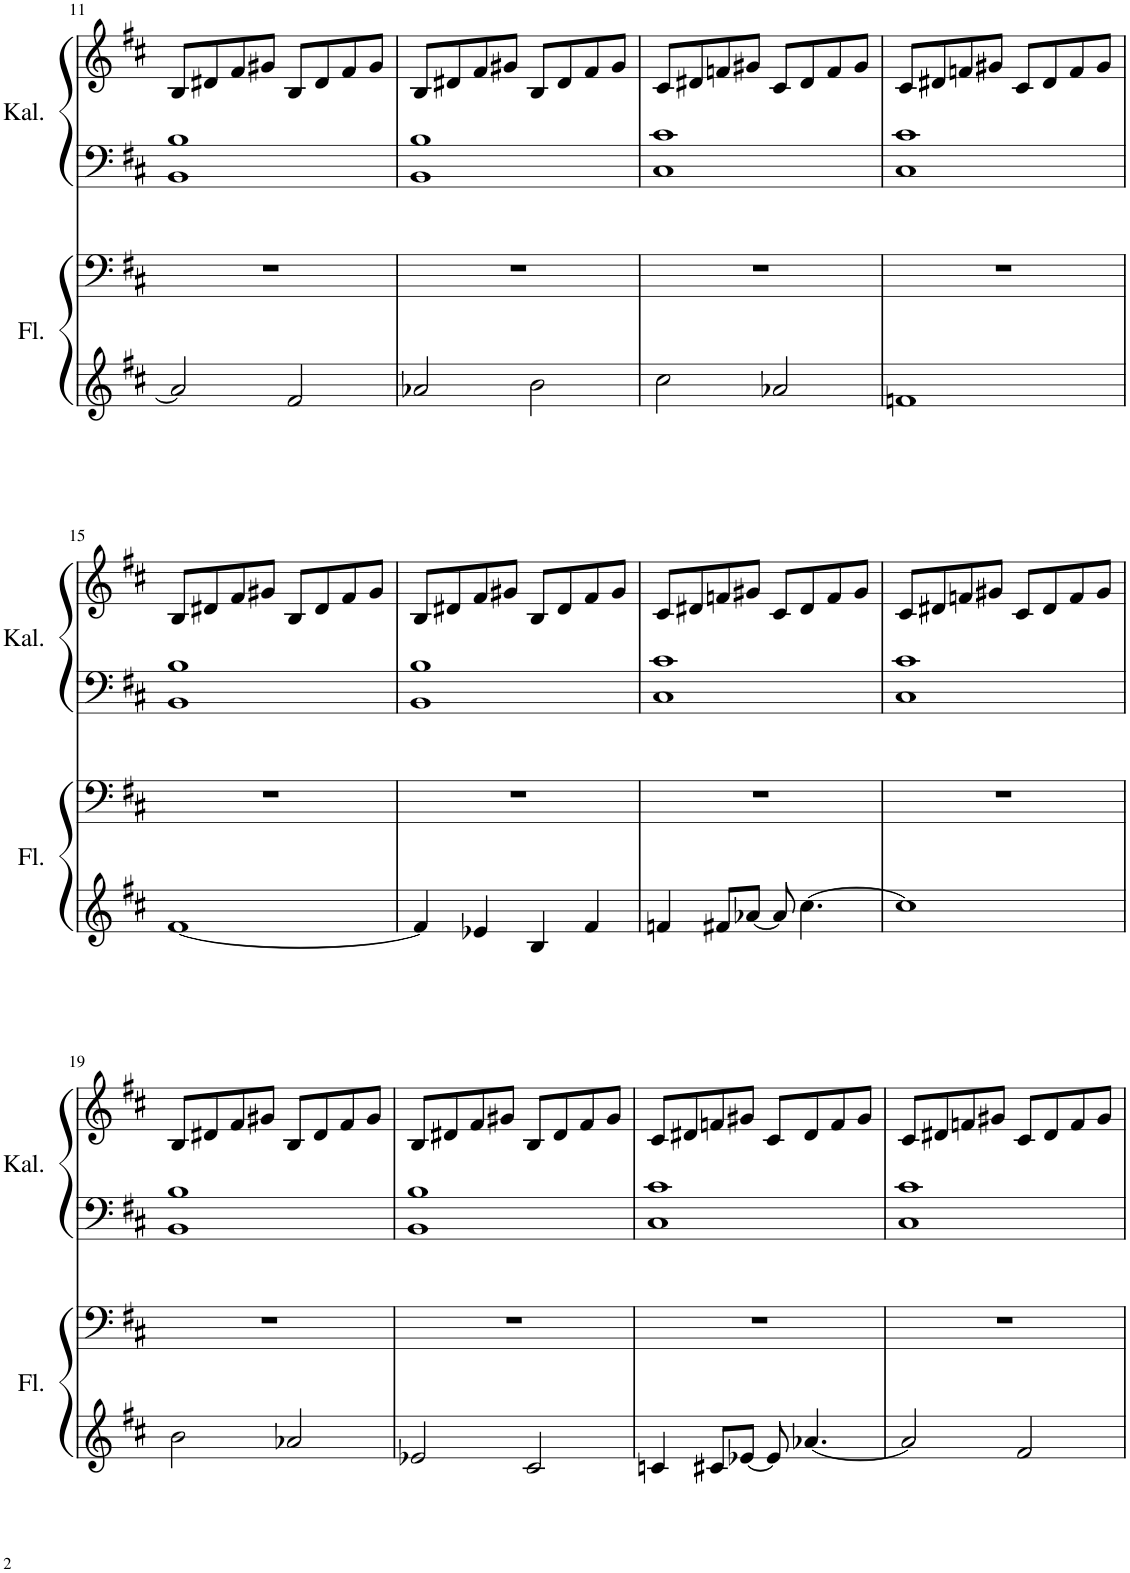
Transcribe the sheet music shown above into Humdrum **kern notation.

**kern	**kern	**kern	**kern
*part2	*part2	*part1	*part1
*staff4	*staff3	*staff2	*staff1
*I"Flute	*	*I"Kalimba	*
*I'Fl.	*	*I'Kal.	*
!!LO:PB:g=z
*clefG2	*clefF4	*clefF4	*clefG2
*k[f#c#]	*k[f#c#]	*k[f#c#]	*k[f#c#]
*M4/4	*M4/4	*M4/4	*M4/4
=11	=11	=11	=11
2a-/]	1r	1BB 1B	8B/L
.	.	.	8d#X/
.	.	.	8f#/
.	.	.	8g#X/J
2f#/	.	.	8B/L
.	.	.	8d#/
.	.	.	8f#/
.	.	.	8g#/J
=12	=12	=12	=12
2a-X/	1r	1BB 1B	8B/L
.	.	.	8d#X/
.	.	.	8f#/
.	.	.	8g#X/J
2b\	.	.	8B/L
.	.	.	8d#/
.	.	.	8f#/
.	.	.	8g#/J
=13	=13	=13	=13
2cc#\	1r	1C# 1c#	8c#/L
.	.	.	8d#X/
.	.	.	8fn/
.	.	.	8g#X/J
2a-X/	.	.	8c#/L
.	.	.	8d#/
.	.	.	8f/
.	.	.	8g#/J
=14	=14	=14	=14
1fn	1r	1C# 1c#	8c#/L
.	.	.	8d#X/
.	.	.	8fn/
.	.	.	8g#X/J
.	.	.	8c#/L
.	.	.	8d#/
.	.	.	8f/
.	.	.	8g#/J
!!LO:LB:g=z
=15	=15	=15	=15
[1f#	1r	1BB 1B	8B/L
.	.	.	8d#X/
.	.	.	8f#/
.	.	.	8g#X/J
.	.	.	8B/L
.	.	.	8d#/
.	.	.	8f#/
.	.	.	8g#/J
=16	=16	=16	=16
4f#/]	1r	1BB 1B	8B/L
.	.	.	8d#X/
4e-X/	.	.	8f#/
.	.	.	8g#X/J
4B/	.	.	8B/L
.	.	.	8d#/
4f#/	.	.	8f#/
.	.	.	8g#/J
=17	=17	=17	=17
4fn/	1r	1C# 1c#	8c#/L
.	.	.	8d#X/
8f#X/L	.	.	8fn/
[8a-X/J	.	.	8g#X/J
8a-/]	.	.	8c#/L
[4.cc#\	.	.	8d#/
.	.	.	8f/
.	.	.	8g#/J
=18	=18	=18	=18
1cc#]	1r	1C# 1c#	8c#/L
.	.	.	8d#X/
.	.	.	8fn/
.	.	.	8g#X/J
.	.	.	8c#/L
.	.	.	8d#/
.	.	.	8f/
.	.	.	8g#/J
!!LO:LB:g=z
=19	=19	=19	=19
2b\	1r	1BB 1B	8B/L
.	.	.	8d#X/
.	.	.	8f#/
.	.	.	8g#X/J
2a-X/	.	.	8B/L
.	.	.	8d#/
.	.	.	8f#/
.	.	.	8g#/J
=20	=20	=20	=20
2e-X/	1r	1BB 1B	8B/L
.	.	.	8d#X/
.	.	.	8f#/
.	.	.	8g#X/J
2c#/	.	.	8B/L
.	.	.	8d#/
.	.	.	8f#/
.	.	.	8g#/J
=21	=21	=21	=21
4cn/	1r	1C# 1c#	8c#/L
.	.	.	8d#X/
8c#X/L	.	.	8fn/
[8e-X/J	.	.	8g#X/J
8e-/]	.	.	8c#/L
[4.a-X/	.	.	8d#/
.	.	.	8f/
.	.	.	8g#/J
=22	=22	=22	=22
2a-/]	1r	1C# 1c#	8c#/L
.	.	.	8d#X/
.	.	.	8fn/
.	.	.	8g#X/J
2f#/	.	.	8c#/L
.	.	.	8d#/
.	.	.	8f/
.	.	.	8g#/J
=	=	=	=
*-	*-	*-	*-
